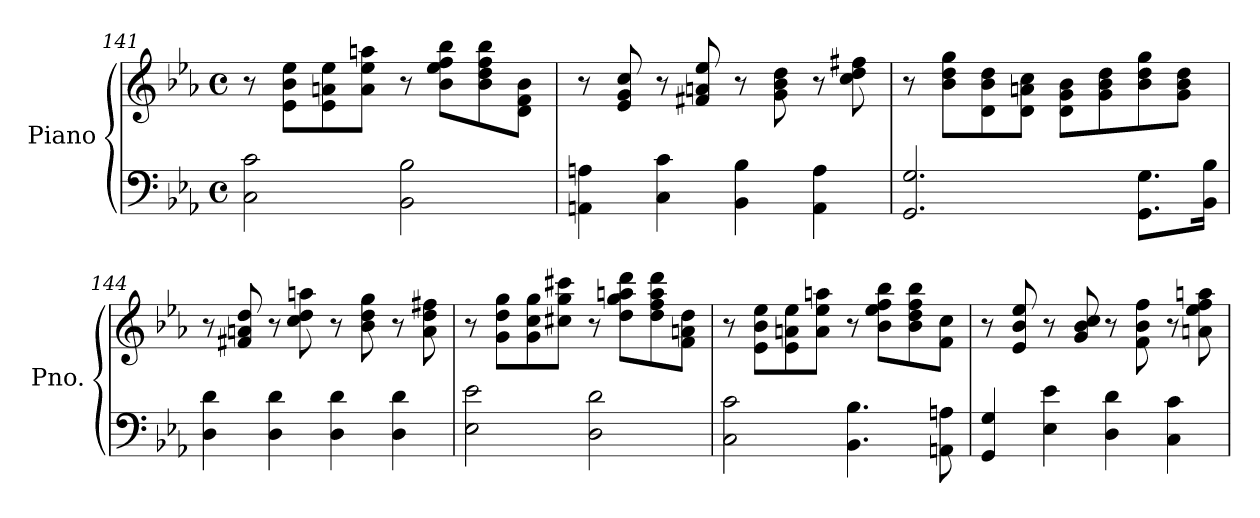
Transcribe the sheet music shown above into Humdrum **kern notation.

**kern	**kern
*part1	*part1
*staff2	*staff1
*I"Piano	*
*I'Pno.	*
*clefF4	*clefG2
*k[b-e-a-]	*k[b-e-a-]
*M4/4	*M4/4
*met(c)	*met(c)
=141	=141
2C\ 2c\	8r
.	8e-\ 8b-\ 8ee-\L
.	8e-\ 8an\ 8ee-\
.	8a\ 8ee-\ 8aan\J
2BB-\ 2B-\	8r
.	8b-\ 8ee-\ 8ff\ 8bb-\L
.	8b-\ 8dd\ 8ff\ 8bb-\
.	8d\ 8f\ 8b-\J
=142	=142
4AAn\ 4An\	8r
.	8e-/ 8g/ 8cc/
4C\ 4c\	8r
.	8f#X/ 8an/ 8ee-/
4BB-\ 4B-\	8r
.	8g\ 8b-\ 8dd\
4AA\ 4A\	8r
.	8cc\ 8dd\ 8ff#X\
=143	=143
2.GG/ 2.G/	8r
.	8b-\ 8dd\ 8gg\L
.	8d\ 8b-\ 8dd\
.	8d\ 8an\ 8cc\J
.	8d\ 8g\ 8b-\L
.	8g\ 8b-\ 8dd\
8.GG\ 8.G\L	8b-\ 8dd\ 8gg\
.	8g\ 8b-\ 8dd\J
16BB-\ 16B-\Jk	.
!!LO:LB:g=z
=144	=144
4D\ 4d\	8r
.	8f#X/ 8an/ 8dd/
4D\ 4d\	8r
.	8cc\ 8dd\ 8aan\
4D\ 4d\	8r
.	8b-\ 8dd\ 8gg\
4D\ 4d\	8r
.	8a\ 8dd\ 8ff#X\
=145	=145
2E-\ 2e-\	8r
.	8g\ 8dd\ 8gg\L
.	8g\ 8cc\ 8gg\
.	8cc#X\ 8gg\ 8ccc#X\J
2D\ 2d\	8r
.	8dd\ 8gg\ 8aan\ 8ddd\L
.	8dd\ 8ff\ 8aa\ 8ddd\
.	8f\ 8an\ 8dd\J
=146	=146
2C\ 2c\	8r
.	8e-\ 8b-\ 8ee-\L
.	8e-\ 8an\ 8ee-\
.	8a\ 8ee-\ 8aan\J
4.BB-\ 4.B-\	8r
.	8b-\ 8ee-\ 8ff\ 8bb-\L
.	8b-\ 8dd\ 8ff\ 8bb-\
8AAn\ 8An\	8f\ 8cc\J
=147	=147
4GG/ 4G/	8r
.	8e-/ 8b-/ 8ee-/
4E-\ 4e-\	8r
.	8g/ 8b-/ 8cc/
4D\ 4d\	8r
.	8f\ 8b-\ 8ff\
4C\ 4c\	8r
.	8an\ 8ee-\ 8ff\ 8aan\
=	=
*-	*-
